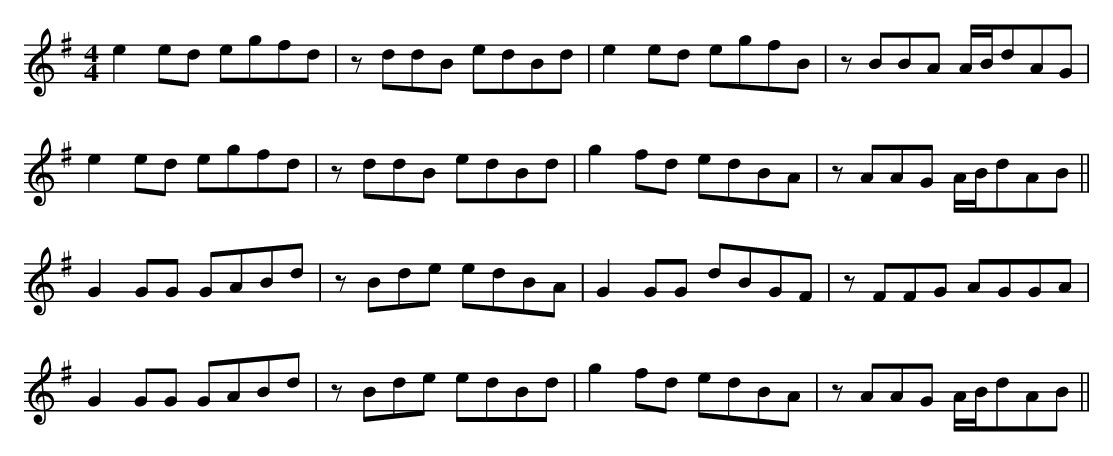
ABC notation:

X:1
M:4/4
K:Emin
e2ed egfd|zddB edBd|e2ed egfB|zBBA A/B/dAG|
e2ed egfd|zddB edBd|g2fd edBA|zAAG A/B/dAB||
G2GG GABd|zBde edBA|G2GG dBGF|zFFG AGGA|
G2GG GABd|zBde edBd|g2fd edBA|zAAG A/B/dAB||
